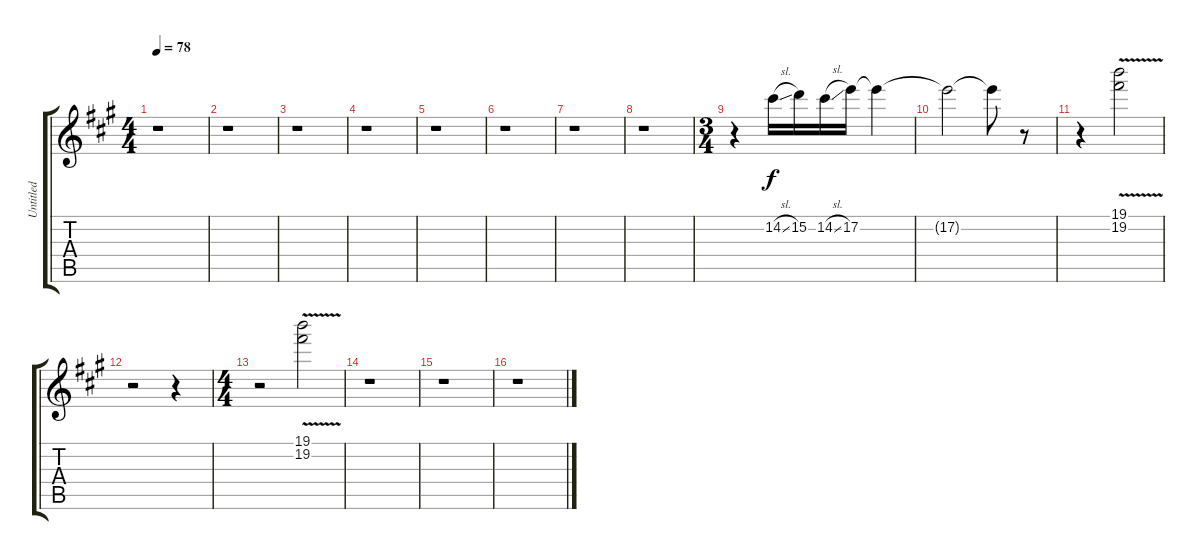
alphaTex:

\track ("Untitled" "Untitled") {instrument distortionguitar}
\staff {score tabs}
\tuning (E4 B3 G3 D3 A2 E2) {hide}
\ts (4 4)
\tempo 78
\clef g2
\ks a
r.1{dy f instrument distortionguitar} |
r.1 |
r.1 |
r.1 |
r.1 |
r.1 |
r.1 |
r.1 |
\ts (3 4)
r.4 14.2{sl}.16 15.2.16 14.2{sl}.16 17.2.16 17.2{t}.4 |
17.2{t}.2 17.2{t}.8 r.8 |
r.4 (19.1{v} 19.2{v}).2 |
r.2 r.4 |
\ts (4 4)
r.2 (19.1{v} 19.2{v}).2 |
r.1 |
r.1 |
r.1
